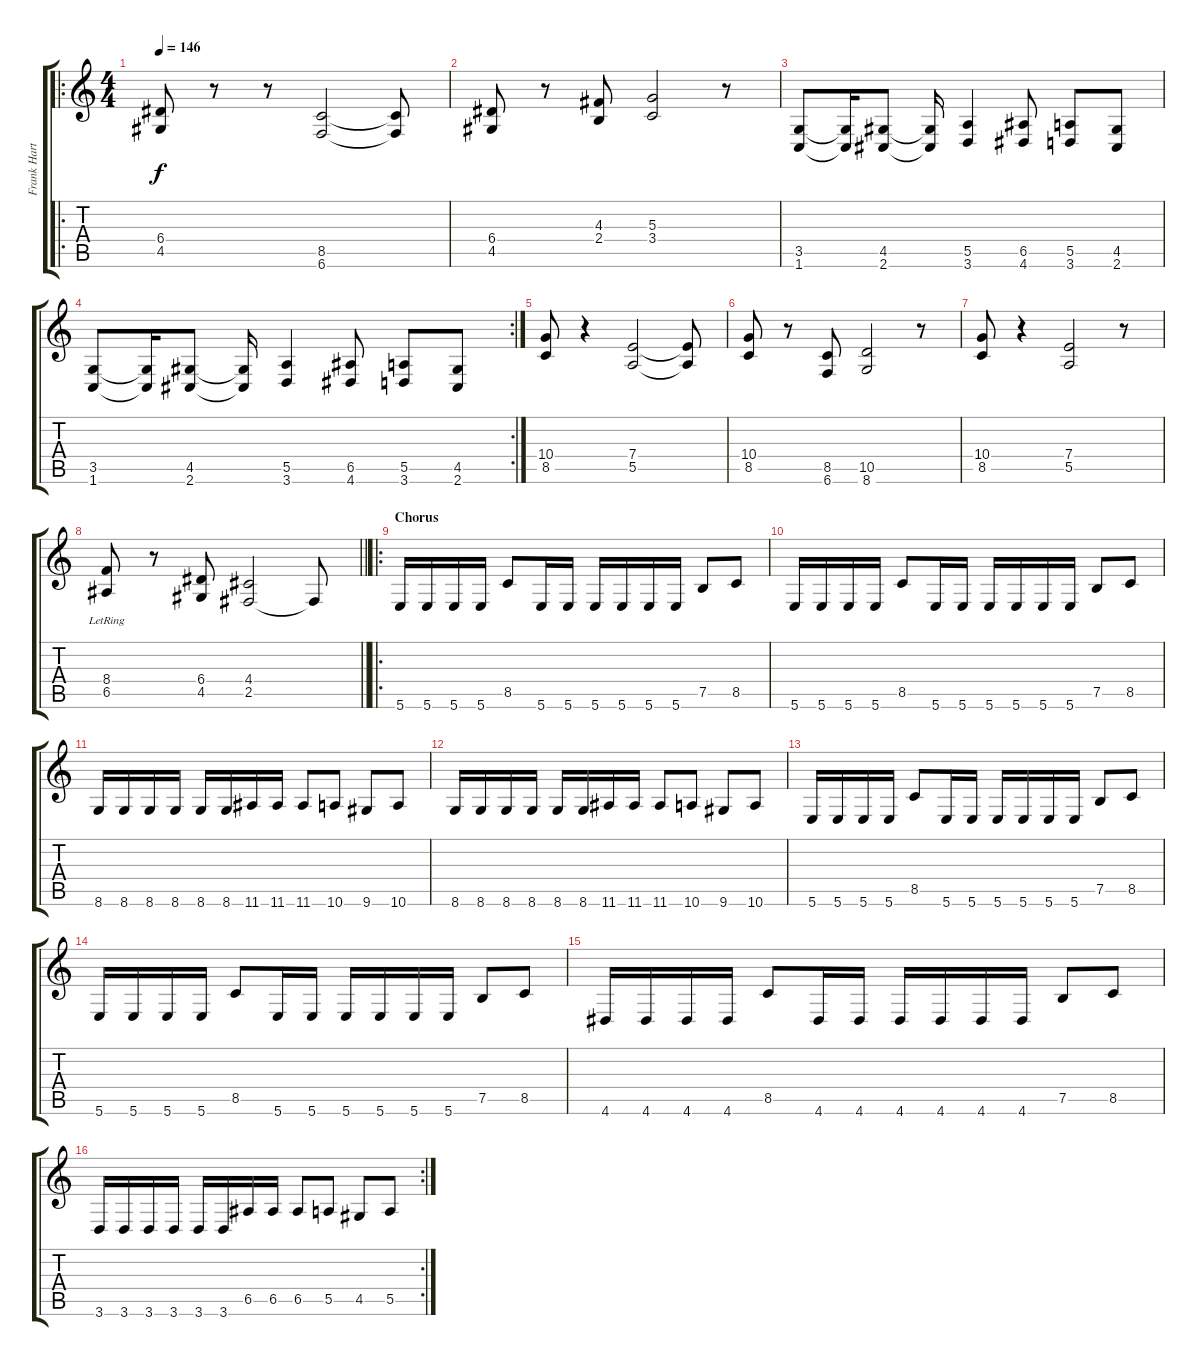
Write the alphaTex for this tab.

\track ("Frank Harthoorn" "Frank Hart") {instrument distortionguitar}
\staff {score tabs}
\tuning (B3 Gb3 D3 A2 E2 B1) {hide}
\ro
\ts (4 4)
\tempo 146
\clef g2
\ks c
(6.4 4.5).8{dy f} r.8 r.8 (8.5 6.6).2 (8.5{t} 6.6{t}).8 |
(6.4 4.5).8 r.8 (4.3 2.4).8 (5.3 3.4).2 r.8 |
(3.5 1.6).8 (3.5{t} 1.6{t}).16 (4.5 2.6).8 (4.5{t} 2.6{t}).16 (5.5 3.6).4 (6.5 4.6).8 (5.5 3.6).8 (4.5 2.6).8 |
\rc 2
(3.5 1.6).8 (3.5{t} 1.6{t}).16 (4.5 2.6).8 (4.5{t} 2.6{t}).16 (5.5 3.6).4 (6.5 4.6).8 (5.5 3.6).8 (4.5 2.6).8 |
(10.4 8.5).8 r.4 (7.4 5.5).2 (7.4{t} 5.5{t}).8 |
(10.4 8.5).8 r.8 (8.5 6.6).8 (10.5 8.6).2 r.8 |
(10.4 8.5).8 r.4 (7.4 5.5).2 r.8 |
\barLineRight lightlight
(8.4{lr} 6.5).8 r.8 (6.4 4.5).8 (4.4 2.5).2 2.5{t}.8 |
\ro
\section ("" "Chorus")
5.6.16 5.6.16 5.6.16 5.6.16 8.5.8 5.6.16 5.6.16 5.6.16 5.6.16 5.6.16 5.6.16 7.5.8 8.5.8 |
5.6.16 5.6.16 5.6.16 5.6.16 8.5.8 5.6.16 5.6.16 5.6.16 5.6.16 5.6.16 5.6.16 7.5.8 8.5.8 |
8.6.16 8.6.16 8.6.16 8.6.16 8.6.16 8.6.16 11.6.16 11.6.16 11.6.8 10.6.8 9.6.8 10.6.8 |
8.6.16 8.6.16 8.6.16 8.6.16 8.6.16 8.6.16 11.6.16 11.6.16 11.6.8 10.6.8 9.6.8 10.6.8 |
5.6.16 5.6.16 5.6.16 5.6.16 8.5.8 5.6.16 5.6.16 5.6.16 5.6.16 5.6.16 5.6.16 7.5.8 8.5.8 |
5.6.16 5.6.16 5.6.16 5.6.16 8.5.8 5.6.16 5.6.16 5.6.16 5.6.16 5.6.16 5.6.16 7.5.8 8.5.8 |
4.6.16 4.6.16 4.6.16 4.6.16 8.5.8 4.6.16 4.6.16 4.6.16 4.6.16 4.6.16 4.6.16 7.5.8 8.5.8 |
\rc 2
3.6.16 3.6.16 3.6.16 3.6.16 3.6.16 3.6.16 6.5.16 6.5.16 6.5.8 5.5.8 4.5.8 5.5.8
